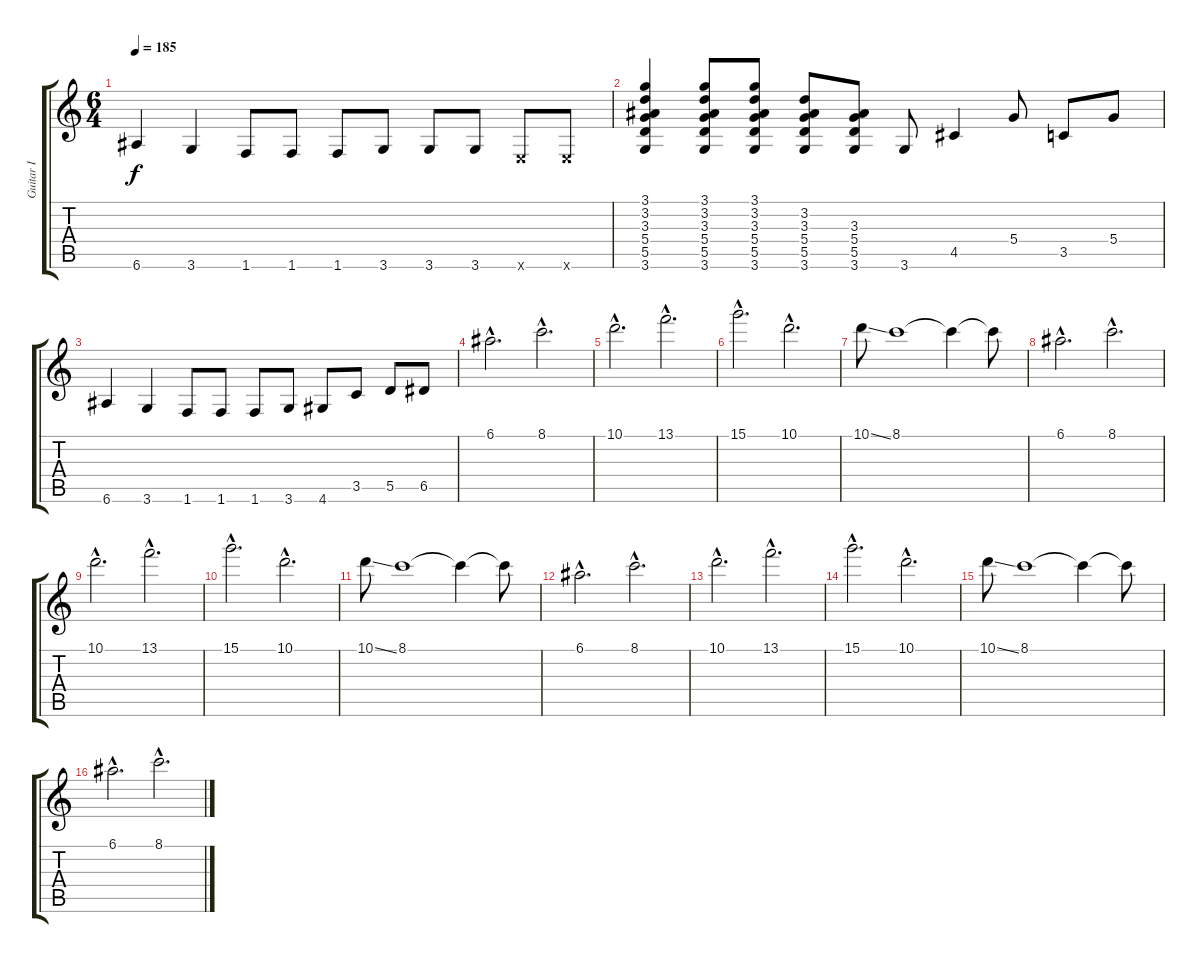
\track ("Guitar I" "Guitar I") {instrument distortionguitar}
\staff {score tabs}
\tuning (E4 B3 G3 D3 A2 E2) {hide}
\ts (6 4)
\tempo 185
\clef g2
\ks c
6.6.4{dy f} 3.6.4 1.6.8 1.6.8 1.6.8 3.6.8 3.6.8 3.6.8 0.6{x}.8 0.6{x}.8 |
(3.1 3.2 3.3 5.4 5.5 3.6).4 (3.1 3.2 3.3 5.4 5.5 3.6).8 (3.1 3.2 3.3 5.4 5.5 3.6).8 (3.2 3.3 5.4 5.5 3.6).8 (3.3 5.4 5.5 3.6).8 3.6.8 4.5.4 5.4.8 3.5.8 5.4.8 |
6.6.4 3.6.4 1.6.8 1.6.8 1.6.8 3.6.8 4.6.8 3.5.8 5.5.8 6.5.8 |
6.1{hac}.2{d} 8.1{hac}.2{d} |
10.1{hac}.2{d} 13.1{hac}.2{d} |
15.1{hac}.2{d} 10.1{hac}.2{d} |
10.1{ss}.8 8.1.1 8.1{t}.4 8.1{t}.8 |
6.1{hac}.2{d} 8.1{hac}.2{d} |
10.1{hac}.2{d} 13.1{hac}.2{d} |
15.1{hac}.2{d} 10.1{hac}.2{d} |
10.1{ss}.8 8.1.1 8.1{t}.4 8.1{t}.8 |
6.1{hac}.2{d volume 13} 8.1{hac}.2{d} |
10.1{hac}.2{d} 13.1{hac}.2{d volume 10} |
15.1{hac}.2{d} 10.1{hac}.2{d} |
10.1{ss}.8 8.1.1 8.1{t}.4 8.1{t}.8 |
6.1{hac}.2{d volume 10} 8.1{hac}.2{d}
